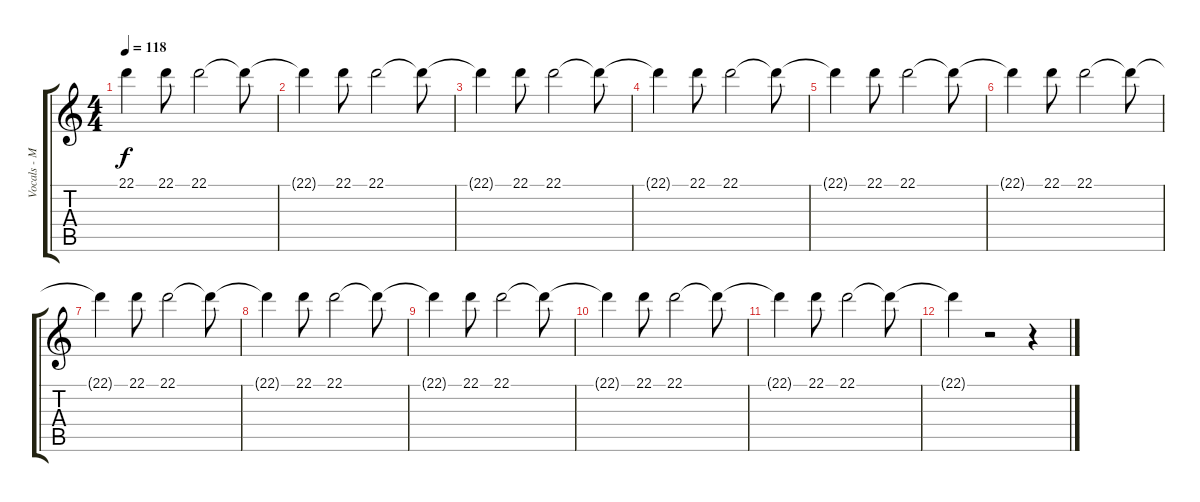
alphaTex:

\track ("Vocals - Morrison" "Vocals - M") {instrument sopranosax}
\staff {score tabs}
\tuning (E4 B3 G3 D3 A2 E2) {hide}
\ts (4 4)
\tempo 118
\clef g2
\ks c
22.1{t}.4{dy f} 22.1.8 22.1.2 22.1{t}.8 |
22.1{t}.4 22.1.8 22.1.2 22.1{t}.8 |
22.1{t}.4 22.1.8 22.1.2 22.1{t}.8 |
22.1{t}.4 22.1.8 22.1.2 22.1{t}.8 |
22.1{t}.4 22.1.8 22.1.2 22.1{t}.8 |
22.1{t}.4 22.1.8 22.1.2 22.1{t}.8 |
22.1{t}.4 22.1.8 22.1.2 22.1{t}.8 |
22.1{t}.4 22.1.8 22.1.2 22.1{t}.8 |
22.1{t}.4 22.1.8 22.1.2 22.1{t}.8 |
22.1{t}.4 22.1.8{volume 8} 22.1.2 22.1{t}.8 |
22.1{t}.4 22.1.8{volume 2} 22.1.2 22.1{t}.8 |
22.1{t}.4 r.2 r.4
